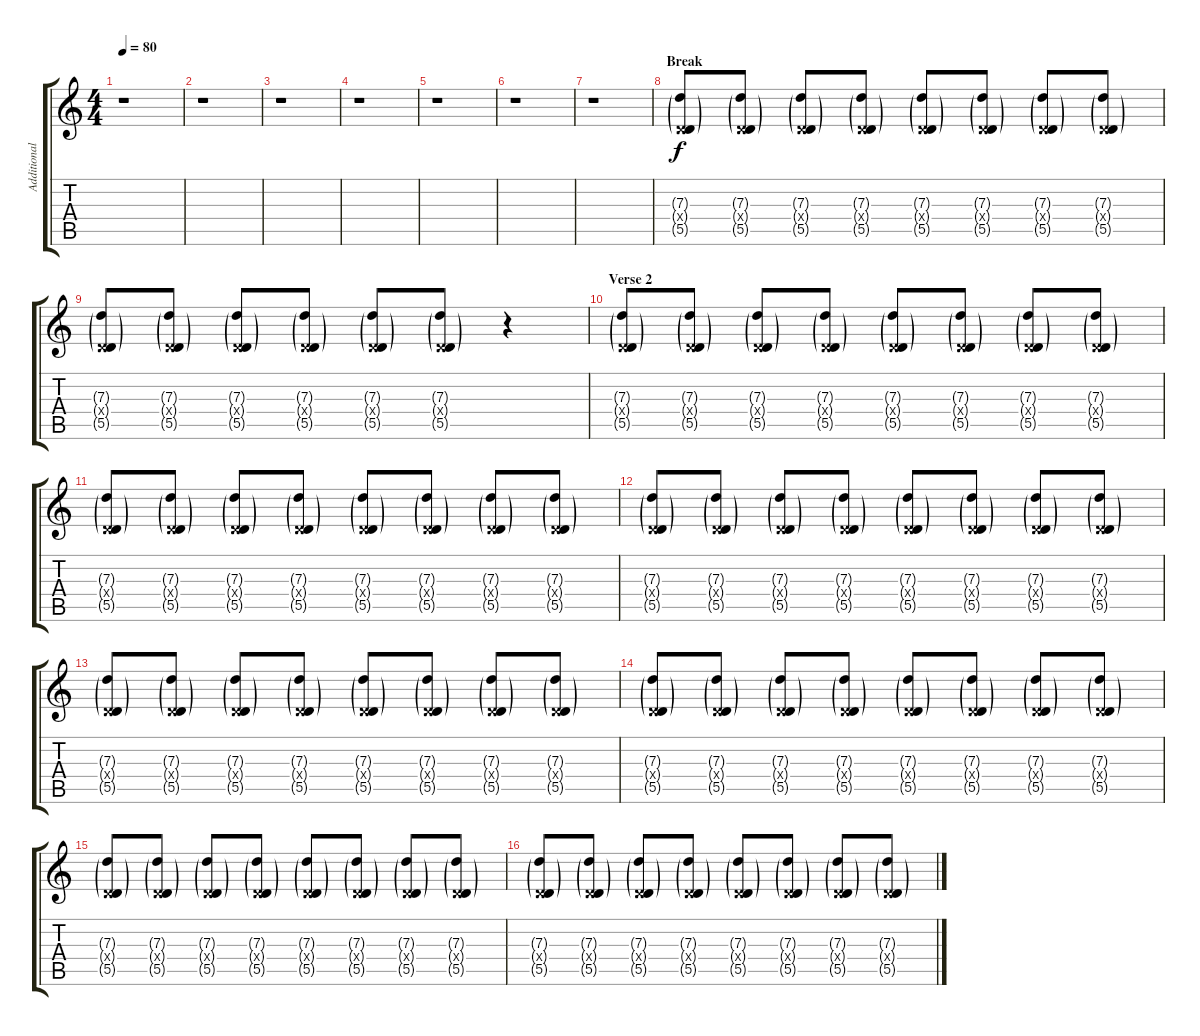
\track ("Additional guitar" "Additional") {instrument overdrivenguitar}
\staff {score tabs}
\tuning (E4 B3 G3 D3 A2 E2) {hide}
\ts (4 4)
\tempo 80
\clef g2
\ks c
r.1{dy f} |
r.1 |
r.1 |
r.1 |
r.1 |
r.1 |
r.1 |
\section ("" "Break")
(7.3{g} 0.4{g x} 5.5{g}).8 (7.3{g} 0.4{g x} 5.5{g}).8 (7.3{g} 0.4{g x} 5.5{g}).8 (7.3{g} 0.4{g x} 5.5{g}).8 (7.3{g} 0.4{g x} 5.5{g}).8 (7.3{g} 0.4{g x} 5.5{g}).8 (7.3{g} 0.4{g x} 5.5{g}).8 (7.3{g} 0.4{g x} 5.5{g}).8 |
(7.3{g} 0.4{g x} 5.5{g}).8 (7.3{g} 0.4{g x} 5.5{g}).8 (7.3{g} 0.4{g x} 5.5{g}).8 (7.3{g} 0.4{g x} 5.5{g}).8 (7.3{g} 0.4{g x} 5.5{g}).8 (7.3{g} 0.4{g x} 5.5{g}).8 r.4 |
\section ("" "Verse 2")
(7.3{g} 0.4{g x} 5.5{g}).8 (7.3{g} 0.4{g x} 5.5{g}).8 (7.3{g} 0.4{g x} 5.5{g}).8 (7.3{g} 0.4{g x} 5.5{g}).8 (7.3{g} 0.4{g x} 5.5{g}).8 (7.3{g} 0.4{g x} 5.5{g}).8 (7.3{g} 0.4{g x} 5.5{g}).8 (7.3{g} 0.4{g x} 5.5{g}).8 |
(7.3{g} 0.4{g x} 5.5{g}).8 (7.3{g} 0.4{g x} 5.5{g}).8 (7.3{g} 0.4{g x} 5.5{g}).8 (7.3{g} 0.4{g x} 5.5{g}).8 (7.3{g} 0.4{g x} 5.5{g}).8 (7.3{g} 0.4{g x} 5.5{g}).8 (7.3{g} 0.4{g x} 5.5{g}).8 (7.3{g} 0.4{g x} 5.5{g}).8 |
(7.3{g} 0.4{g x} 5.5{g}).8 (7.3{g} 0.4{g x} 5.5{g}).8 (7.3{g} 0.4{g x} 5.5{g}).8 (7.3{g} 0.4{g x} 5.5{g}).8 (7.3{g} 0.4{g x} 5.5{g}).8 (7.3{g} 0.4{g x} 5.5{g}).8 (7.3{g} 0.4{g x} 5.5{g}).8 (7.3{g} 0.4{g x} 5.5{g}).8 |
(7.3{g} 0.4{g x} 5.5{g}).8 (7.3{g} 0.4{g x} 5.5{g}).8 (7.3{g} 0.4{g x} 5.5{g}).8 (7.3{g} 0.4{g x} 5.5{g}).8 (7.3{g} 0.4{g x} 5.5{g}).8 (7.3{g} 0.4{g x} 5.5{g}).8 (7.3{g} 0.4{g x} 5.5{g}).8 (7.3{g} 0.4{g x} 5.5{g}).8 |
(7.3{g} 0.4{g x} 5.5{g}).8 (7.3{g} 0.4{g x} 5.5{g}).8 (7.3{g} 0.4{g x} 5.5{g}).8 (7.3{g} 0.4{g x} 5.5{g}).8 (7.3{g} 0.4{g x} 5.5{g}).8 (7.3{g} 0.4{g x} 5.5{g}).8 (7.3{g} 0.4{g x} 5.5{g}).8 (7.3{g} 0.4{g x} 5.5{g}).8 |
(7.3{g} 0.4{g x} 5.5{g}).8 (7.3{g} 0.4{g x} 5.5{g}).8 (7.3{g} 0.4{g x} 5.5{g}).8 (7.3{g} 0.4{g x} 5.5{g}).8 (7.3{g} 0.4{g x} 5.5{g}).8 (7.3{g} 0.4{g x} 5.5{g}).8 (7.3{g} 0.4{g x} 5.5{g}).8 (7.3{g} 0.4{g x} 5.5{g}).8 |
(7.3{g} 0.4{g x} 5.5{g}).8 (7.3{g} 0.4{g x} 5.5{g}).8 (7.3{g} 0.4{g x} 5.5{g}).8 (7.3{g} 0.4{g x} 5.5{g}).8 (7.3{g} 0.4{g x} 5.5{g}).8 (7.3{g} 0.4{g x} 5.5{g}).8 (7.3{g} 0.4{g x} 5.5{g}).8 (7.3{g} 0.4{g x} 5.5{g}).8
